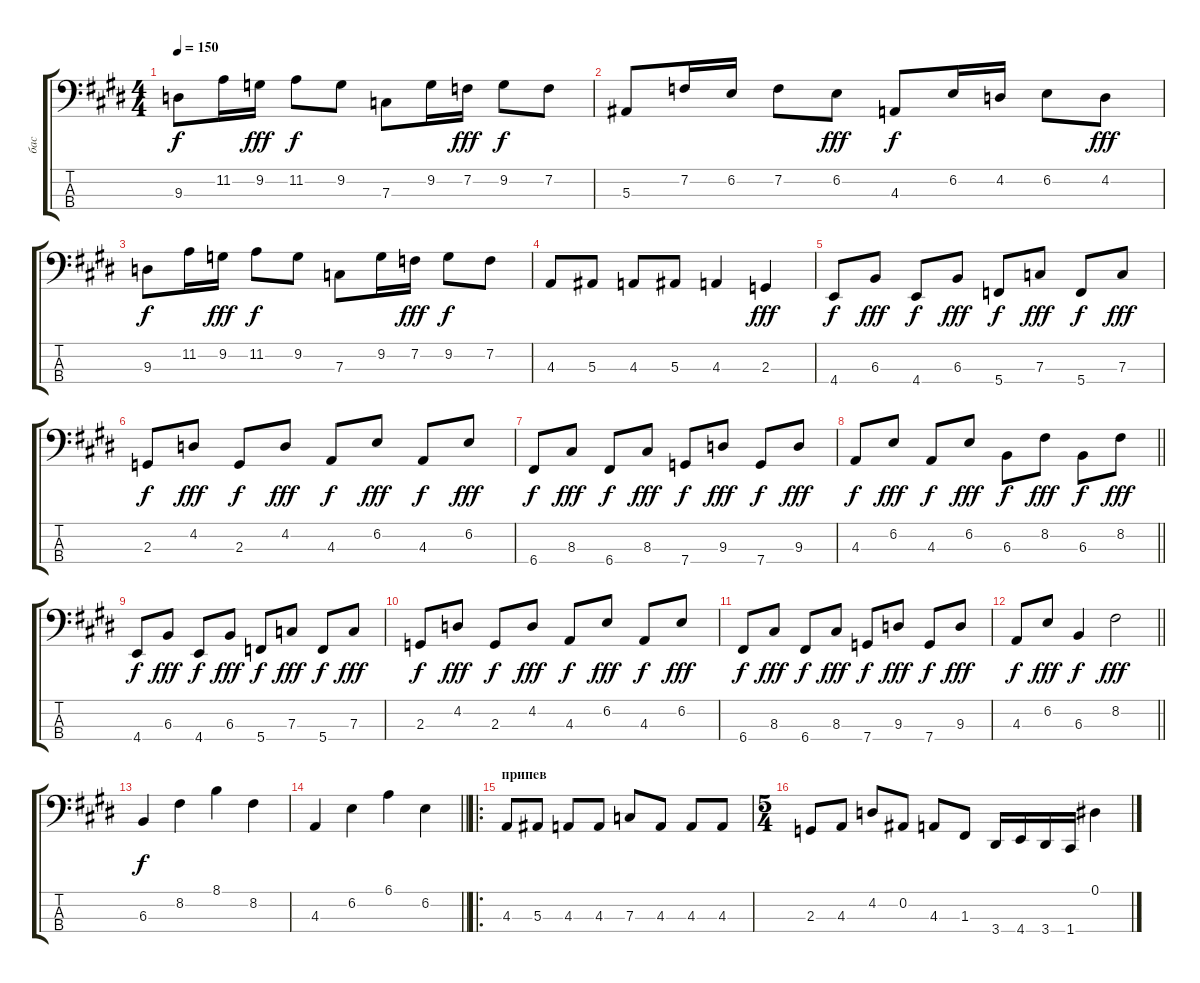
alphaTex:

\track ("бас" "бас") {instrument electricbassfinger}
\staff {score tabs}
\tuning (Eb2 Bb1 F1 C1) {hide}
\ts (4 4)
\tempo 150
\clef f4
\ks c#minor
9.3.8{dy f} 11.2.16 9.2.16{dy fff} 11.2.8{dy f} 9.2.8 7.3.8 9.2.16 7.2.16{dy fff} 9.2.8{dy f} 7.2.8 |
5.3.8 7.2.16 6.2.16 7.2.8 6.2.8{dy fff} 4.3.8{dy f} 6.2.16 4.2.16 6.2.8 4.2.8{dy fff} |
9.3.8{dy f} 11.2.16 9.2.16{dy fff} 11.2.8{dy f} 9.2.8 7.3.8 9.2.16 7.2.16{dy fff} 9.2.8{dy f} 7.2.8 |
4.3.8 5.3.8 4.3.8 5.3.8 4.3.4 2.3.4{dy fff} |
4.4.8{dy f} 6.3.8{dy fff} 4.4.8{dy f} 6.3.8{dy fff} 5.4.8{dy f} 7.3.8{dy fff} 5.4.8{dy f} 7.3.8{dy fff} |
2.3.8{dy f} 4.2.8{dy fff} 2.3.8{dy f} 4.2.8{dy fff} 4.3.8{dy f} 6.2.8{dy fff} 4.3.8{dy f} 6.2.8{dy fff} |
6.4.8{dy f} 8.3.8{dy fff} 6.4.8{dy f} 8.3.8{dy fff} 7.4.8{dy f} 9.3.8{dy fff} 7.4.8{dy f} 9.3.8{dy fff} |
\barLineRight lightlight
4.3.8{dy f} 6.2.8{dy fff} 4.3.8{dy f} 6.2.8{dy fff} 6.3.8{dy f} 8.2.8{dy fff} 6.3.8{dy f} 8.2.8{dy fff} |
4.4.8{dy f} 6.3.8{dy fff} 4.4.8{dy f} 6.3.8{dy fff} 5.4.8{dy f} 7.3.8{dy fff} 5.4.8{dy f} 7.3.8{dy fff} |
2.3.8{dy f} 4.2.8{dy fff} 2.3.8{dy f} 4.2.8{dy fff} 4.3.8{dy f} 6.2.8{dy fff} 4.3.8{dy f} 6.2.8{dy fff} |
6.4.8{dy f} 8.3.8{dy fff} 6.4.8{dy f} 8.3.8{dy fff} 7.4.8{dy f} 9.3.8{dy fff} 7.4.8{dy f} 9.3.8{dy fff} |
\barLineRight lightlight
4.3.8{dy f} 6.2.8{dy fff} 6.3.4{dy f} 8.2.2{dy fff} |
6.3.4{dy f} 8.2.4 8.1.4 8.2.4 |
\barLineRight lightlight
4.3.4 6.2.4 6.1.4 6.2.4 |
\ro
\section ("" "припев")
4.3.8 5.3.8 4.3.8 4.3.8 7.3.8 4.3.8 4.3.8 4.3.8 |
\ts (5 4)
2.3.8 4.3.8 4.2.8 0.2.8 4.3.8 1.3.8 3.4.16 4.4.16 3.4.16 1.4.16 0.1.4
